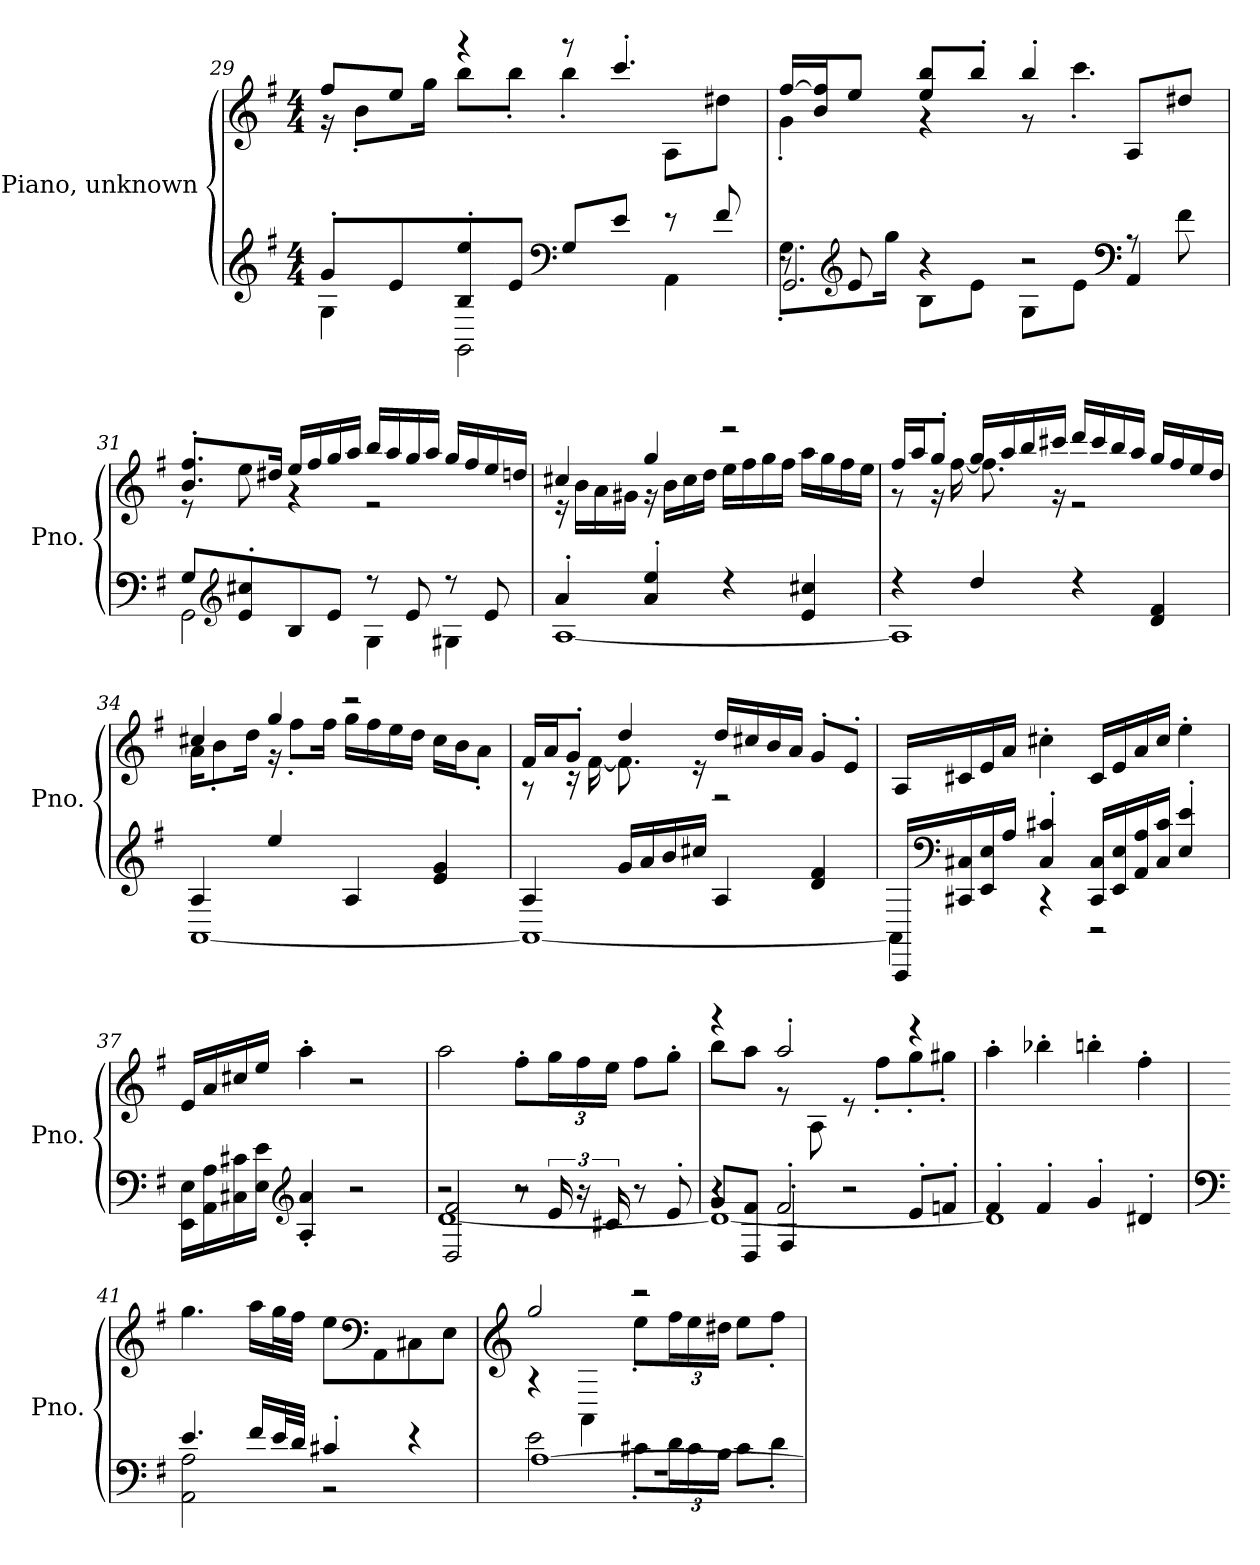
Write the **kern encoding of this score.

**kern	**kern
*part1	*part1
*staff2	*staff1
*I"Piano, unknown	*
*I'Pno.	*
*clefG2	*clefG2
*k[f#]	*k[f#]
*M4/4	*M4/4
=29	=29
*^	*^
8g'/L	4G\	8ff#/L	16r
.	.	.	8b'\L
8e/	.	8ee/J	.
.	.	.	16gg\Jk
8B/' 8ee/'	2GG\	4r	8bb\L
8e/J	.	.	8bb'\J
*clefF4	*	*	*
8G/L	.	8r	4bb'\
8e/J	.	4.ccc'/	.
8r	4AA\	.	8A\L
8f#/	.	.	8dd#X\J
!!LO:LB:g=z	!!
=30	=30	=30	=30
*	*^	*	*
8r	8.G'\L	2.GG/	[16ff#/LL	4g'\
.	.	.	16b/ 16ff#/]J	.
*clefG2	*	*	*	*
8e/	.	.	8ee/J	.
.	16gg\Jk	.	.	.
4r	8B\L	.	8ee/ 8bb/L	4r
.	8e\J	.	8bb'/J	.
2r	8G\L	.	4bb'/	8r
.	8e\J	.	.	4.ccc'\
*clefF4	*	*	*	*
.	8r	4AA/	8A/L	.
.	8f#\	.	8dd#X/J	.
*	*v	*v	*	*
=31	=31	=31	=31
8G/L	2GG\	8.b/' 8.ff#/'L	8r
*clefG2	*	*	*
8e/' 8cc#X/'	.	.	8ee\
.	.	16dd#X/Jk	.
8B/	.	16ee/LL	4r
.	.	16ff#/	.
8e/J	.	16gg/	.
.	.	16aa/JJ	.
8r	4G\	16bb/LL	2r
.	.	16aa/	.
8e/	.	16gg/	.
.	.	16aa/JJ	.
8r	4G#X\	16gg/LL	.
.	.	16ff#/	.
8e/	.	16ee/	.
.	.	16ddn/JJ	.
!!LO:LB:g=z	!!
=32	=32	=32	=32
4a'/	[1A	4cc#X/	16r
.	.	.	16b\LL
.	.	.	16a\
.	.	.	16g#X\JJ
4a/' 4ee/'	.	4gg/	16r
.	.	.	16b\LL
.	.	.	16cc#\
.	.	.	16dd\JJ
4r	.	2r	16ee\LL
.	.	.	16ff#\
.	.	.	16gg\
.	.	.	16ff#\JJ
4e/ 4cc#X/	.	.	16aa\LL
.	.	.	16gg\
.	.	.	16ff#\
.	.	.	16ee\JJ
=33	=33	=33	=33
4r	1A]	16ff#/LL	8r
.	.	16aa/J	.
.	.	8gg'/J	16r
.	.	.	[16ff#\
4dd/	.	16gg/LL	8.ff#\]
.	.	16aa/	.
.	.	16bb/	.
.	.	16ccc#X/JJ	16r
4r	.	16ddd/LL	2r
.	.	16ccc#/	.
.	.	16bb/	.
.	.	16aa/JJ	.
4d/ 4f#/	.	16gg/LL	.
.	.	16ff#/	.
.	.	16ee/	.
.	.	16dd/JJ	.
!!LO:PB:g=z	!!
=34	=34	=34	=34
4A/	[1AA	4cc#X/	16a\KL
.	.	.	8b'\
.	.	.	16dd\Jk
4ee/	.	4gg/	16r
.	.	.	8ff#'\L
.	.	.	16ff#\Jk
4A/	.	2r	16gg\LL
.	.	.	16ff#\
.	.	.	16ee\
.	.	.	16dd\JJ
4e/ 4g/	.	.	16cc#\LL
.	.	.	16b\J
.	.	.	8a'\J
=35	=35	=35	=35
4A/	1AA_	16f#/LL	8r
.	.	16a/J	.
.	.	8g'/J	16r
.	.	.	[16f#\
16g/LL	.	4dd/	8.f#\]
16a/	.	.	.
16b/	.	.	.
16cc#X/JJ	.	.	16r
4A/	.	16dd/LL	2r
.	.	16cc#X/	.
.	.	16b/	.
.	.	16a/JJ	.
4d/ 4f#/	.	8g'/L	.
.	.	8e'/J	.
*	*	*v	*v
!!LO:LB:g=z
=36	=36	=36
16AAA/LL	4AA\]	16A/LL
*clefF4	*	*
16CC#X/ 16C#X/	.	16c#X/
16EE/ 16E/	.	16e/
16A/JJ	.	16a/JJ
4C#/' 4c#X/'	4r	4cc#X'\
16CC#/ 16C#/LL	2r	16c#/LL
16EE/ 16E/	.	16e/
16AA/ 16A/	.	16a/
16C#/ 16c#/JJ	.	16cc#/JJ
4E/' 4e/'	.	4ee'\
*v	*v	*
=37	=37
16EE\ 16E\LL	16e/LL
16AA\ 16A\	16a/
16C#X\ 16c#X\	16cc#X/
16E\ 16e\JJ	16ee/JJ
*clefG2	*
4A/' 4a/'	4aa'\
2r	2r
=38	=38
*^	*
*	*^	*
2r	[1d	2D/ 2f#/	2aa\
8r	.	2r	8ff#'\L
*	*	*	*Xbrackettup
24e/	.	.	24gg\L
24r	.	.	24ff#\
24c#X/	.	.	24ee\JJ
8r	.	.	8ff#\L
8e'/	.	.	8gg'\J
!!LO:LB:g=z
=39	=39	=39	=39
*	*	*	*^
8g/L	1d_	4r	4r	8bb\L
8D/ 8f#/J	.	.	.	8aa\J
2f#'/	.	4F#'/	2aa'/	8r
.	.	.	.	8A\
.	.	2r	.	8r
.	.	.	.	8ff#'\L
8e'/L	.	.	4r	8gg'\
8fn'/J	.	.	.	8gg#X'\J
*	*v	*v	*	*
*	*	*v	*v
=40	=40	=40
4f#'/	1d]	4aa'\
4f#'/	.	4bb-X'\
4g'/	.	4bbn'\
4d#X'/	.	4ff#'\
=41	=41	=41
*clefF4	*	*
4.e/	2AA\ 2A\	4.gg\
16f#/LL	.	16aa\LL
32e/L	.	32gg\L
32d/JJJ	.	32ff#\JJJ
4c#X'/	2r	8ee\L
*	*	*clefF4
.	.	8AA\
4r	.	8C#X\
.	.	8E\J
*v	*v	*
=42	=42
*	*clefG2
*^	*^
*	*^	*	*
1r	2e\	[1A	2gg/	4r
.	.	.	.	4AA\
.	8c#X'\L	.	2r	8ee'\L
*	*Xbrackettup	*	*	*
.	24d\L	.	.	24ff#\L
.	24c#\	.	.	24ee\
.	24B\JJ	.	.	24dd#X\JJ
.	8c#\L	.	.	8ee\L
.	8d'\J	.	.	8ff#'\J
*v	*v	*v	*	*
*	*v	*v
=	=
*-	*-
